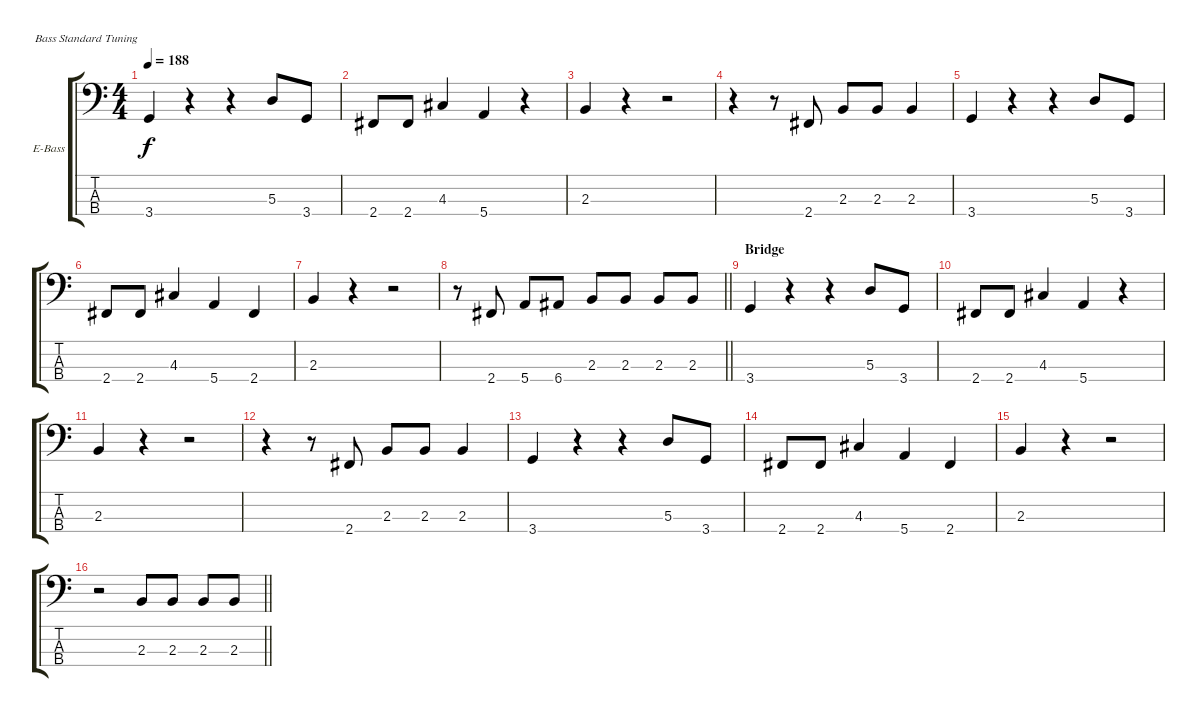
\defaultSystemsLayout 4
\bracketExtendMode groupsimilarinstruments
\firstSystemTrackNameOrientation horizontal
\otherSystemsTrackNameOrientation horizontal
\track ("Electric Bass" "E-Bass") {instrument electricbassfinger}
\staff {score tabs}
\tuning (G2 D2 A1 E1)
\ts (4 4)
\tempo 188
\clef f4
\ks c
3.4.4{dy f} r.4 r.4 5.3.8 3.4.8 |
2.4.8 2.4.8 4.3.4 5.4.4 r.4 |
2.3.4 r.4 r.2 |
r.4 r.8 2.4.8 2.3.8 2.3.8 2.3.4 |
3.4.4 r.4 r.4 5.3.8 3.4.8 |
2.4.8 2.4.8 4.3.4 5.4.4 2.4.4 |
2.3.4 r.4 r.2 |
\barLineRight lightlight
r.8 2.4.8 5.4.8 6.4.8 2.3.8 2.3.8 2.3.8 2.3.8 |
\section ("" "Bridge")
3.4.4 r.4 r.4 5.3.8 3.4.8 |
2.4.8 2.4.8 4.3.4 5.4.4 r.4 |
2.3.4 r.4 r.2 |
r.4 r.8 2.4.8 2.3.8 2.3.8 2.3.4 |
3.4.4 r.4 r.4 5.3.8 3.4.8 |
2.4.8 2.4.8 4.3.4 5.4.4 2.4.4 |
2.3.4 r.4 r.2 |
\barLineRight lightlight
r.2 2.3.8 2.3.8 2.3.8 2.3.8
